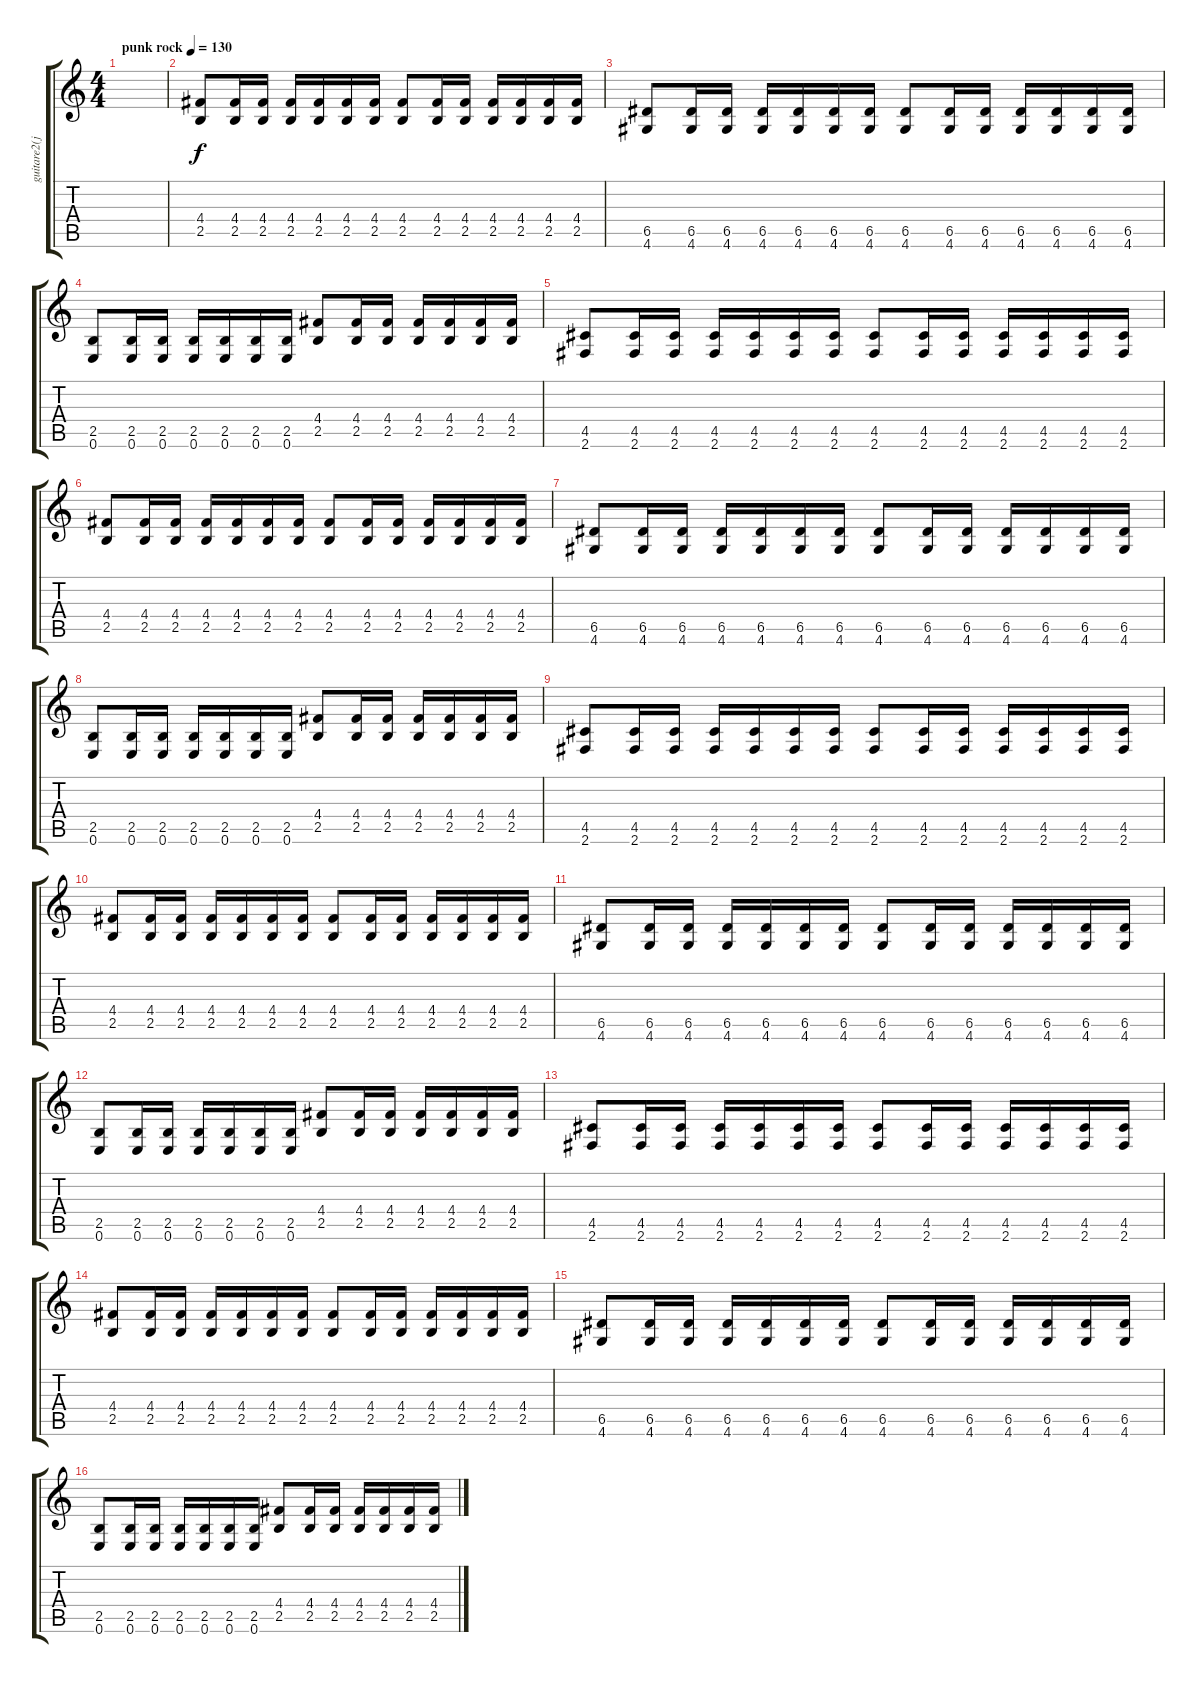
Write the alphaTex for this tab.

\track ("guitare2(john)" "guitare2(j") {instrument distortionguitar}
\staff {score tabs}
\tuning (E4 B3 G3 D3 A2 E2) {hide}
\ts (4 4)
\tempo (130 "punk rock")
\clef g2
\ks c
|
(4.4 2.5).8{volume 6} (4.4 2.5).16 (4.4 2.5).16 (4.4 2.5).16 (4.4 2.5).16 (4.4 2.5).16 (4.4 2.5).16 (4.4 2.5).8 (4.4 2.5).16 (4.4 2.5).16 (4.4 2.5).16 (4.4 2.5).16 (4.4 2.5).16 (4.4 2.5).16 |
(6.5 4.6).8 (6.5 4.6).16 (6.5 4.6).16 (6.5 4.6).16 (6.5 4.6).16 (6.5 4.6).16 (6.5 4.6).16 (6.5 4.6).8 (6.5 4.6).16 (6.5 4.6).16 (6.5 4.6).16 (6.5 4.6).16 (6.5 4.6).16 (6.5 4.6).16 |
(2.5 0.6).8 (2.5 0.6).16 (2.5 0.6).16 (2.5 0.6).16 (2.5 0.6).16 (2.5 0.6).16 (2.5 0.6).16 (4.4 2.5).8 (4.4 2.5).16 (4.4 2.5).16 (4.4 2.5).16 (4.4 2.5).16 (4.4 2.5).16 (4.4 2.5).16 |
(4.5 2.6).8 (4.5 2.6).16 (4.5 2.6).16 (4.5 2.6).16 (4.5 2.6).16 (4.5 2.6).16 (4.5 2.6).16 (4.5 2.6).8 (4.5 2.6).16 (4.5 2.6).16 (4.5 2.6).16 (4.5 2.6).16 (4.5 2.6).16 (4.5 2.6).16 |
(4.4 2.5).8 (4.4 2.5).16 (4.4 2.5).16 (4.4 2.5).16 (4.4 2.5).16 (4.4 2.5).16 (4.4 2.5).16 (4.4 2.5).8 (4.4 2.5).16 (4.4 2.5).16 (4.4 2.5).16 (4.4 2.5).16 (4.4 2.5).16 (4.4 2.5).16 |
(6.5 4.6).8 (6.5 4.6).16 (6.5 4.6).16 (6.5 4.6).16 (6.5 4.6).16 (6.5 4.6).16 (6.5 4.6).16 (6.5 4.6).8 (6.5 4.6).16 (6.5 4.6).16 (6.5 4.6).16 (6.5 4.6).16 (6.5 4.6).16 (6.5 4.6).16 |
(2.5 0.6).8 (2.5 0.6).16 (2.5 0.6).16 (2.5 0.6).16 (2.5 0.6).16 (2.5 0.6).16 (2.5 0.6).16 (4.4 2.5).8 (4.4 2.5).16 (4.4 2.5).16 (4.4 2.5).16 (4.4 2.5).16 (4.4 2.5).16 (4.4 2.5).16 |
(4.5 2.6).8 (4.5 2.6).16 (4.5 2.6).16 (4.5 2.6).16 (4.5 2.6).16 (4.5 2.6).16 (4.5 2.6).16 (4.5 2.6).8 (4.5 2.6).16 (4.5 2.6).16 (4.5 2.6).16 (4.5 2.6).16 (4.5 2.6).16 (4.5 2.6).16 |
(4.4 2.5).8{volume 12} (4.4 2.5).16 (4.4 2.5).16 (4.4 2.5).16 (4.4 2.5).16 (4.4 2.5).16 (4.4 2.5).16 (4.4 2.5).8 (4.4 2.5).16 (4.4 2.5).16 (4.4 2.5).16 (4.4 2.5).16 (4.4 2.5).16 (4.4 2.5).16 |
(6.5 4.6).8 (6.5 4.6).16 (6.5 4.6).16 (6.5 4.6).16 (6.5 4.6).16 (6.5 4.6).16 (6.5 4.6).16 (6.5 4.6).8 (6.5 4.6).16 (6.5 4.6).16 (6.5 4.6).16 (6.5 4.6).16 (6.5 4.6).16 (6.5 4.6).16 |
(2.5 0.6).8 (2.5 0.6).16 (2.5 0.6).16 (2.5 0.6).16 (2.5 0.6).16 (2.5 0.6).16 (2.5 0.6).16 (4.4 2.5).8 (4.4 2.5).16 (4.4 2.5).16 (4.4 2.5).16 (4.4 2.5).16 (4.4 2.5).16 (4.4 2.5).16 |
(4.5 2.6).8 (4.5 2.6).16 (4.5 2.6).16 (4.5 2.6).16 (4.5 2.6).16 (4.5 2.6).16 (4.5 2.6).16 (4.5 2.6).8 (4.5 2.6).16 (4.5 2.6).16 (4.5 2.6).16 (4.5 2.6).16 (4.5 2.6).16 (4.5 2.6).16 |
(4.4 2.5).8 (4.4 2.5).16 (4.4 2.5).16 (4.4 2.5).16 (4.4 2.5).16 (4.4 2.5).16 (4.4 2.5).16 (4.4 2.5).8 (4.4 2.5).16 (4.4 2.5).16 (4.4 2.5).16 (4.4 2.5).16 (4.4 2.5).16 (4.4 2.5).16 |
(6.5 4.6).8 (6.5 4.6).16 (6.5 4.6).16 (6.5 4.6).16 (6.5 4.6).16 (6.5 4.6).16 (6.5 4.6).16 (6.5 4.6).8 (6.5 4.6).16 (6.5 4.6).16 (6.5 4.6).16 (6.5 4.6).16 (6.5 4.6).16 (6.5 4.6).16 |
(2.5 0.6).8 (2.5 0.6).16 (2.5 0.6).16 (2.5 0.6).16 (2.5 0.6).16 (2.5 0.6).16 (2.5 0.6).16 (4.4 2.5).8 (4.4 2.5).16 (4.4 2.5).16 (4.4 2.5).16 (4.4 2.5).16 (4.4 2.5).16 (4.4 2.5).16
